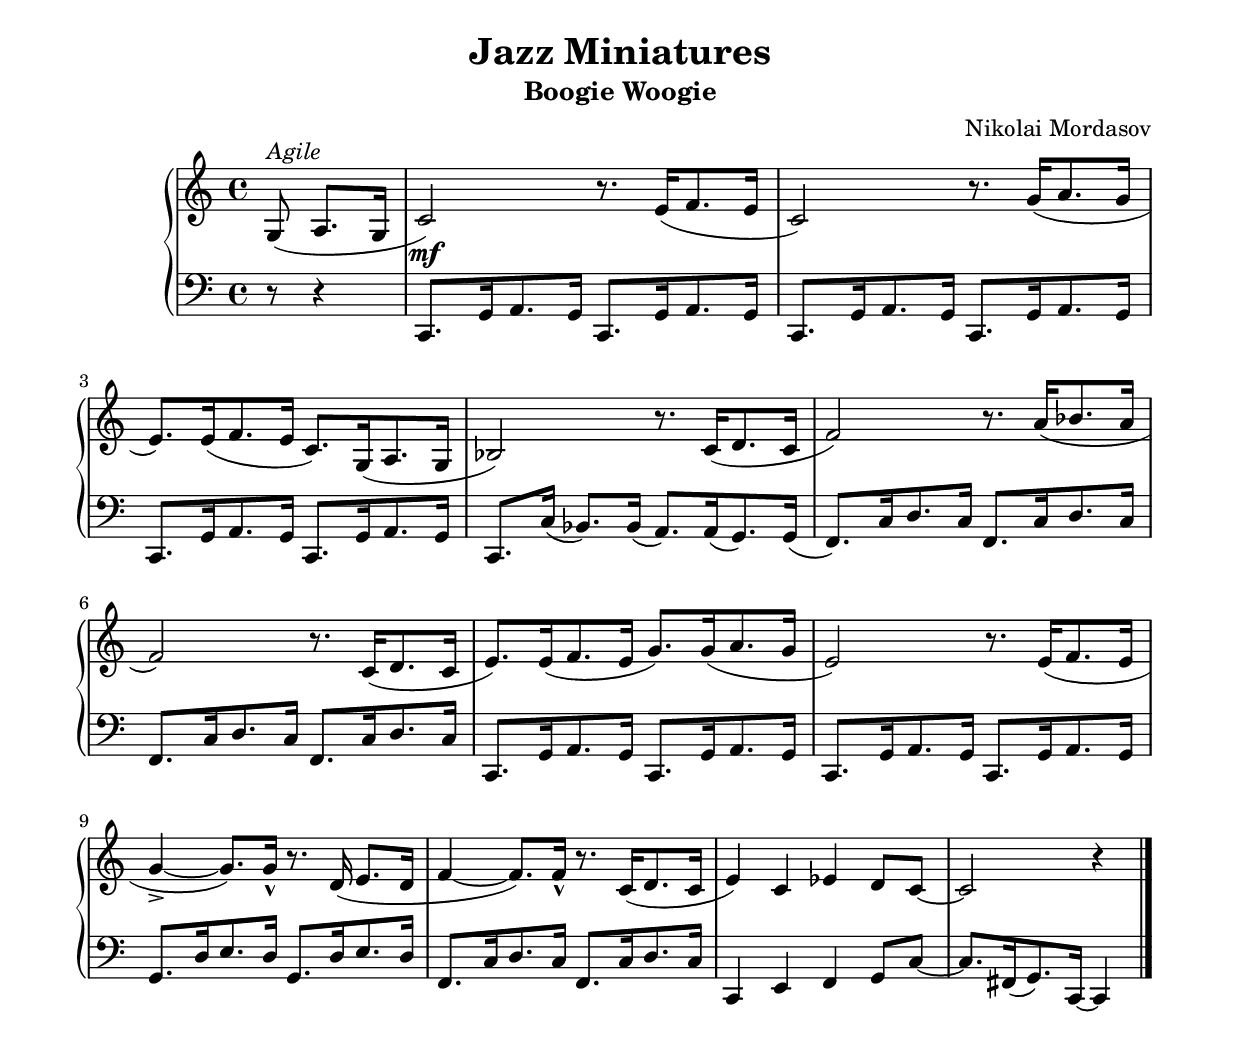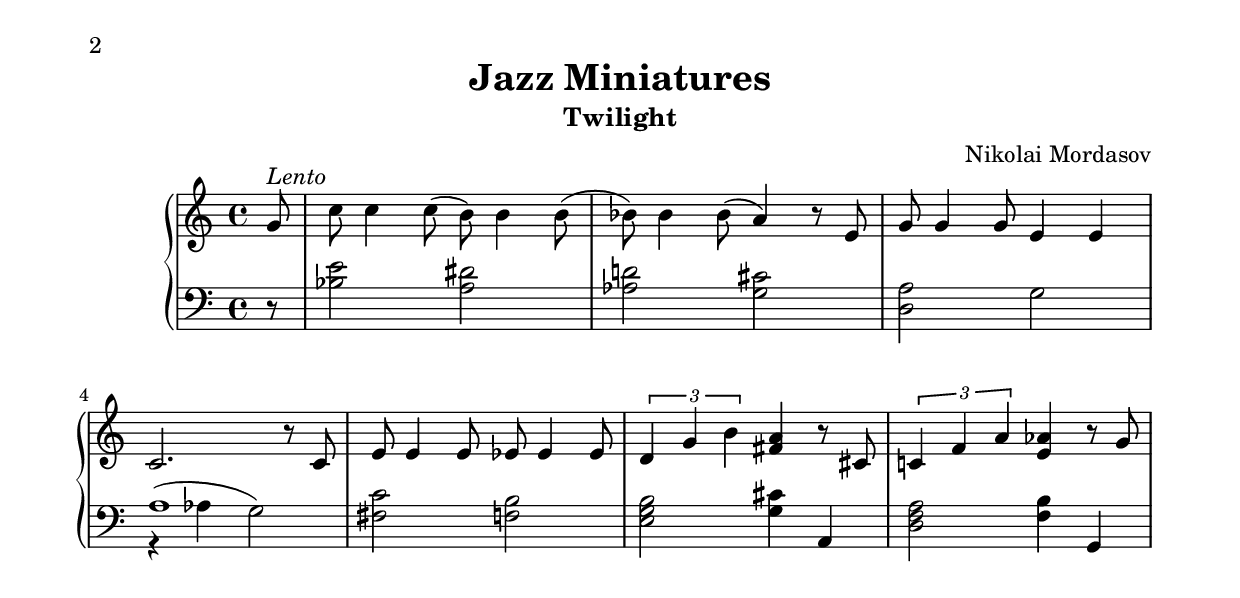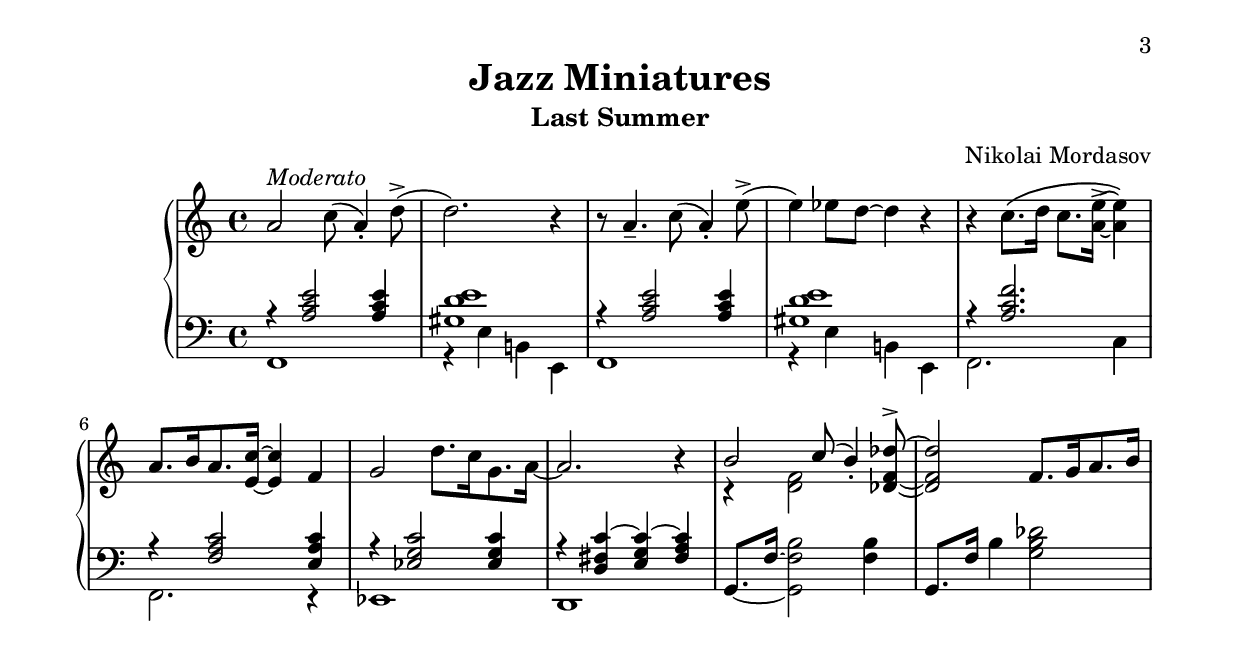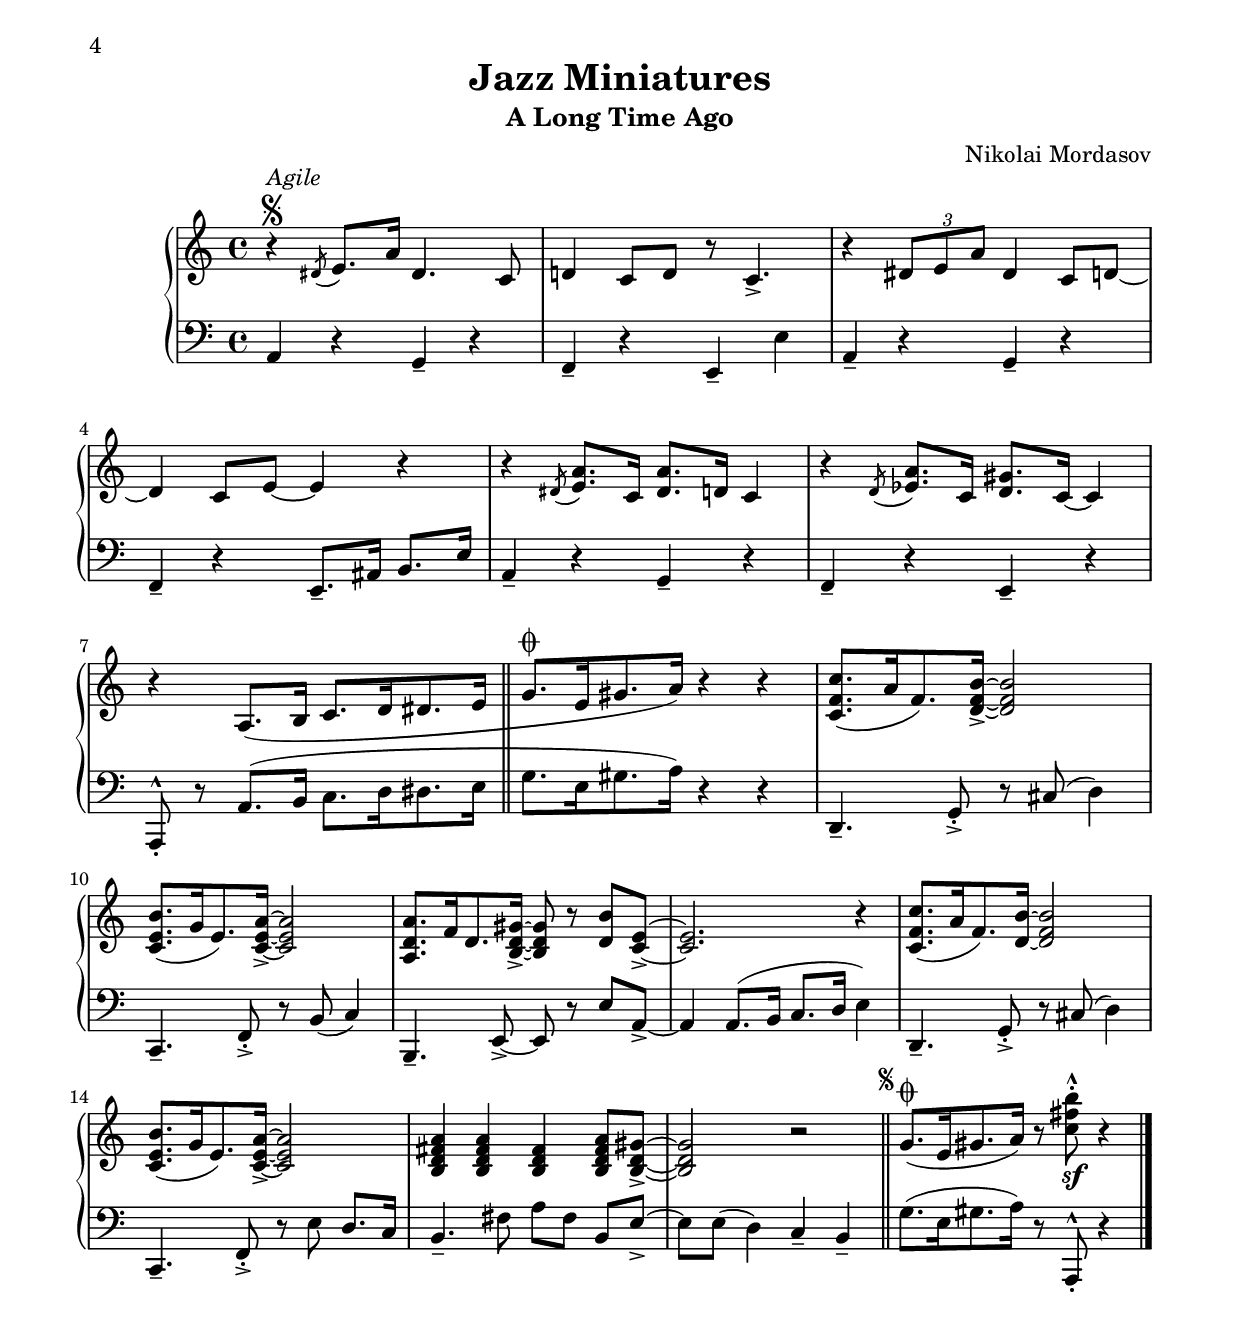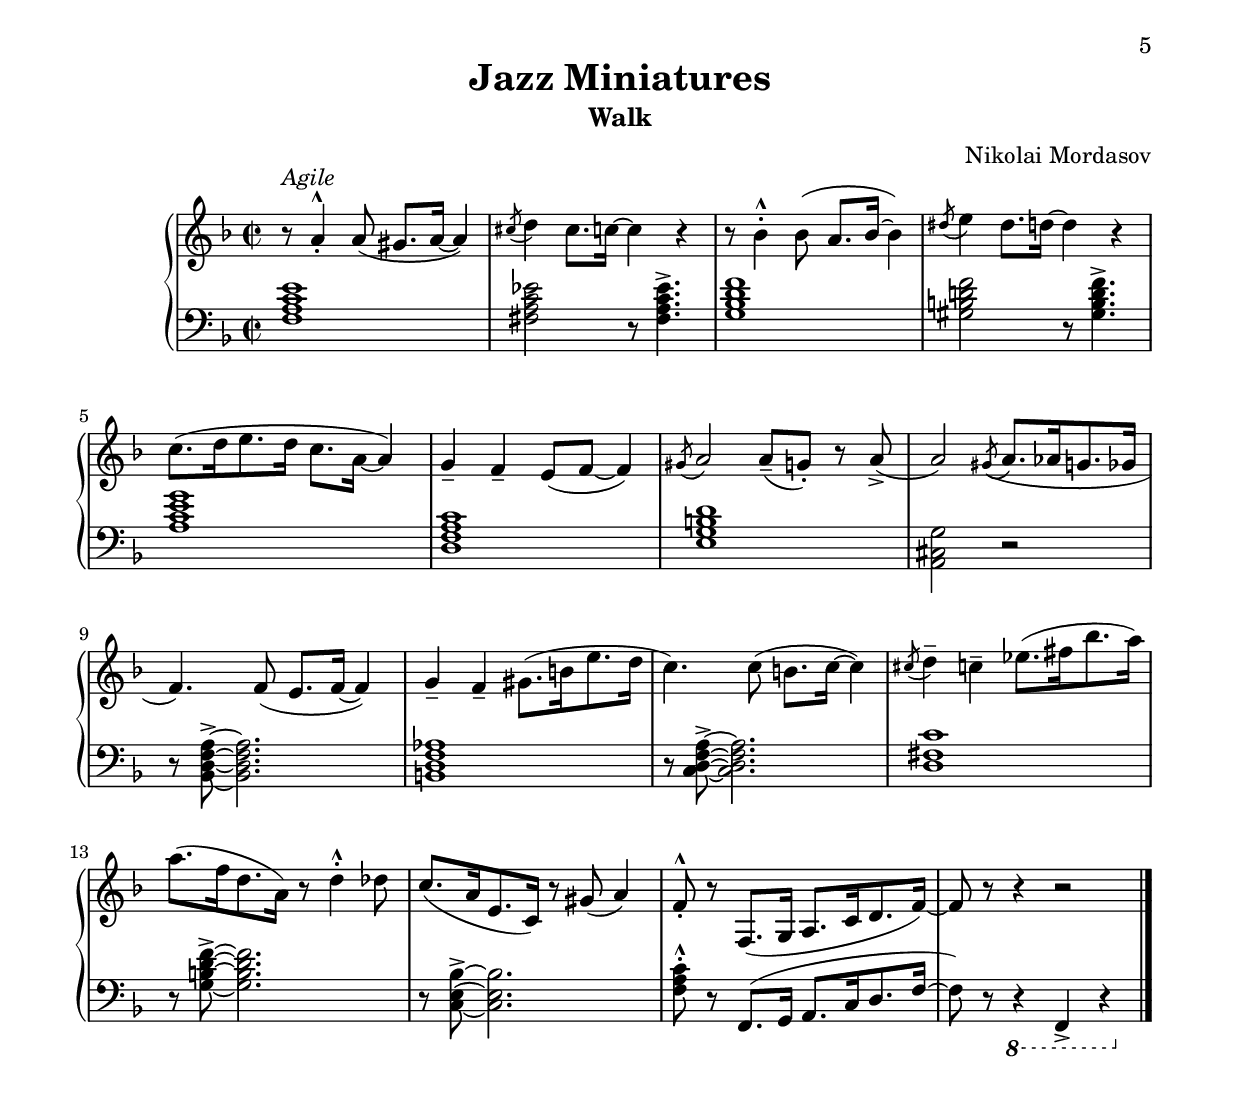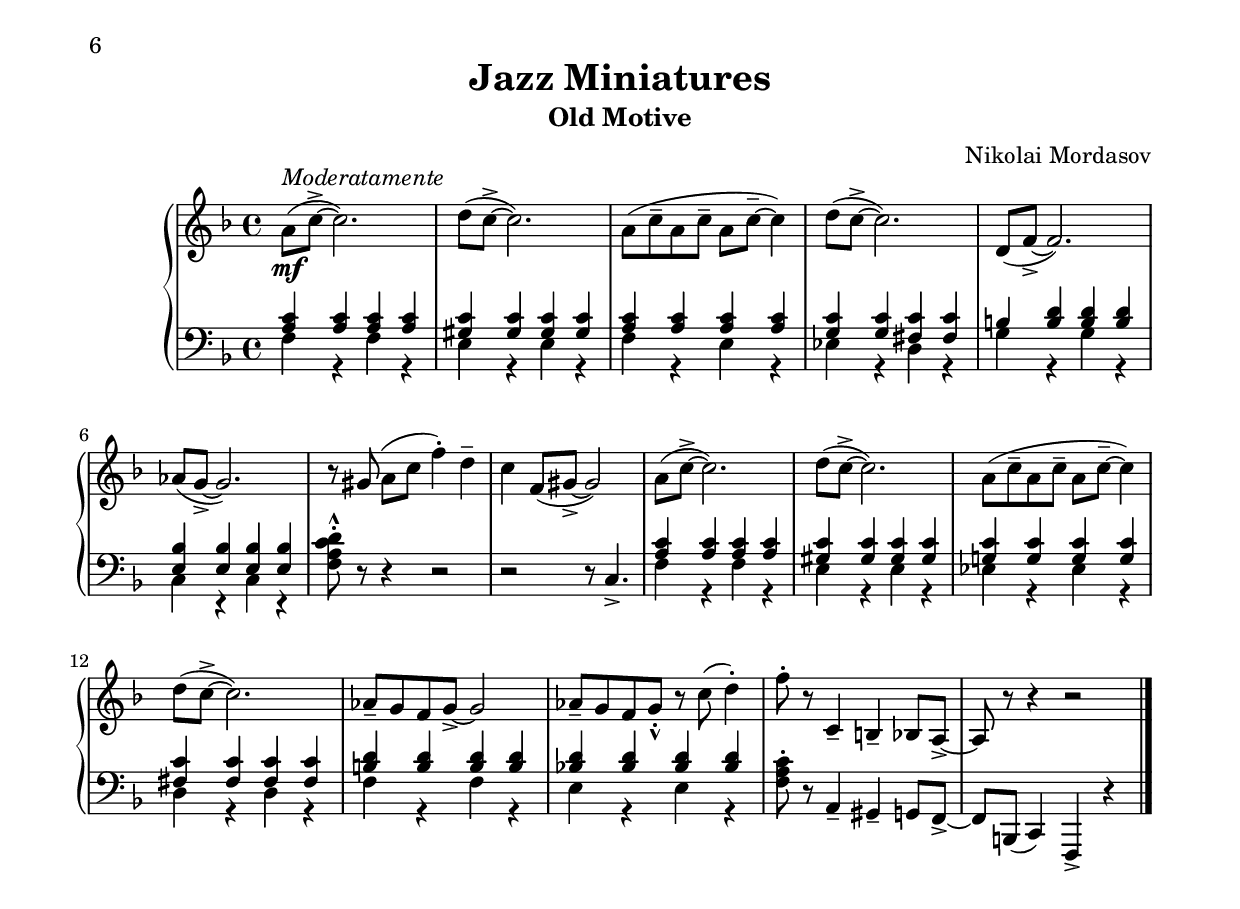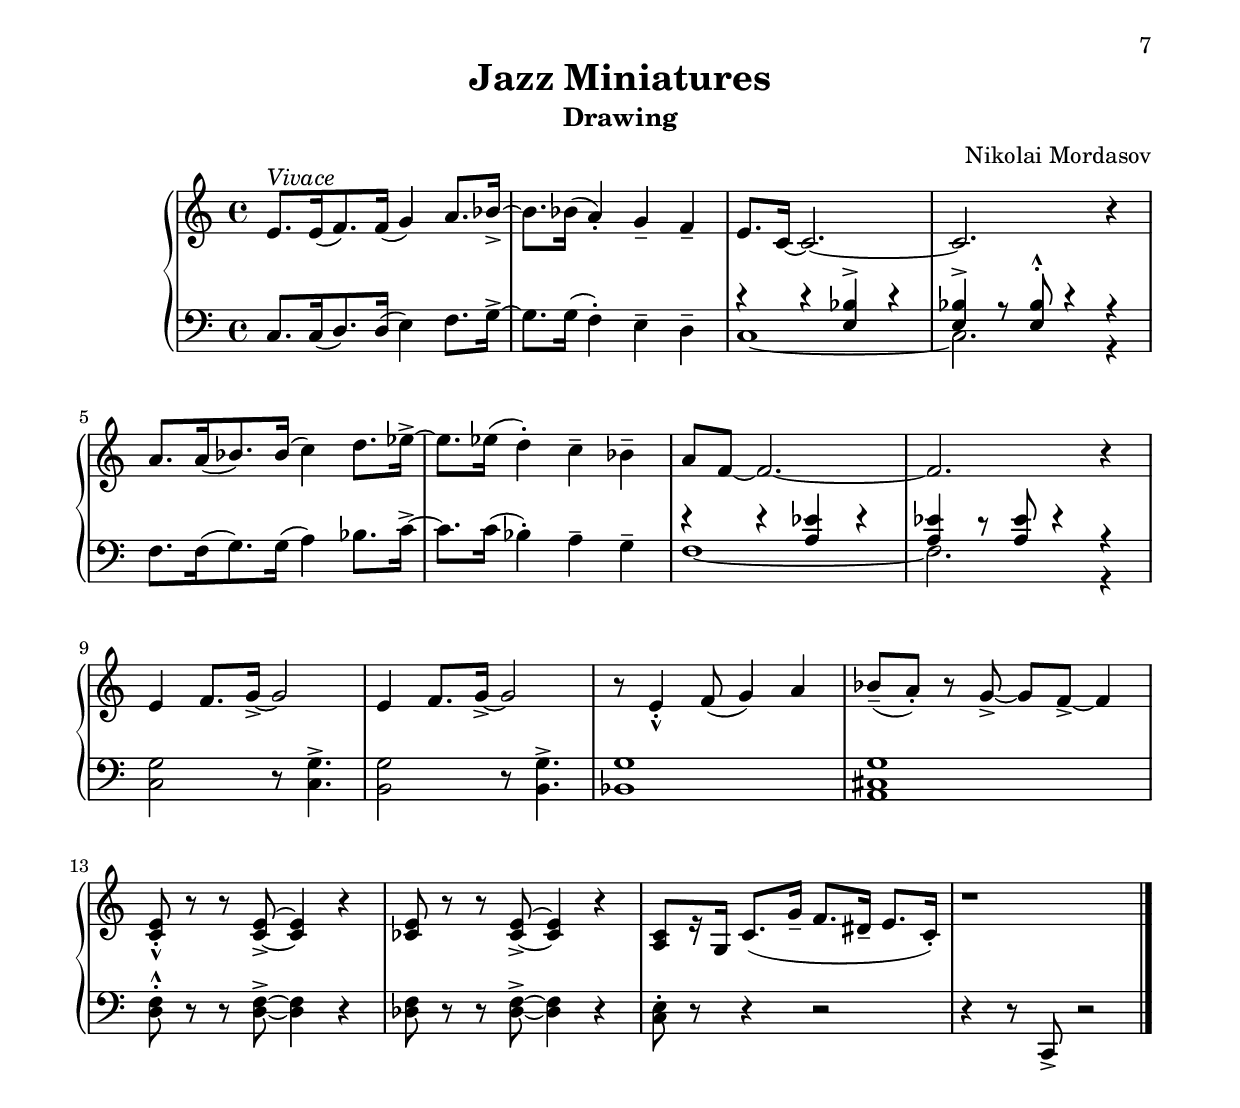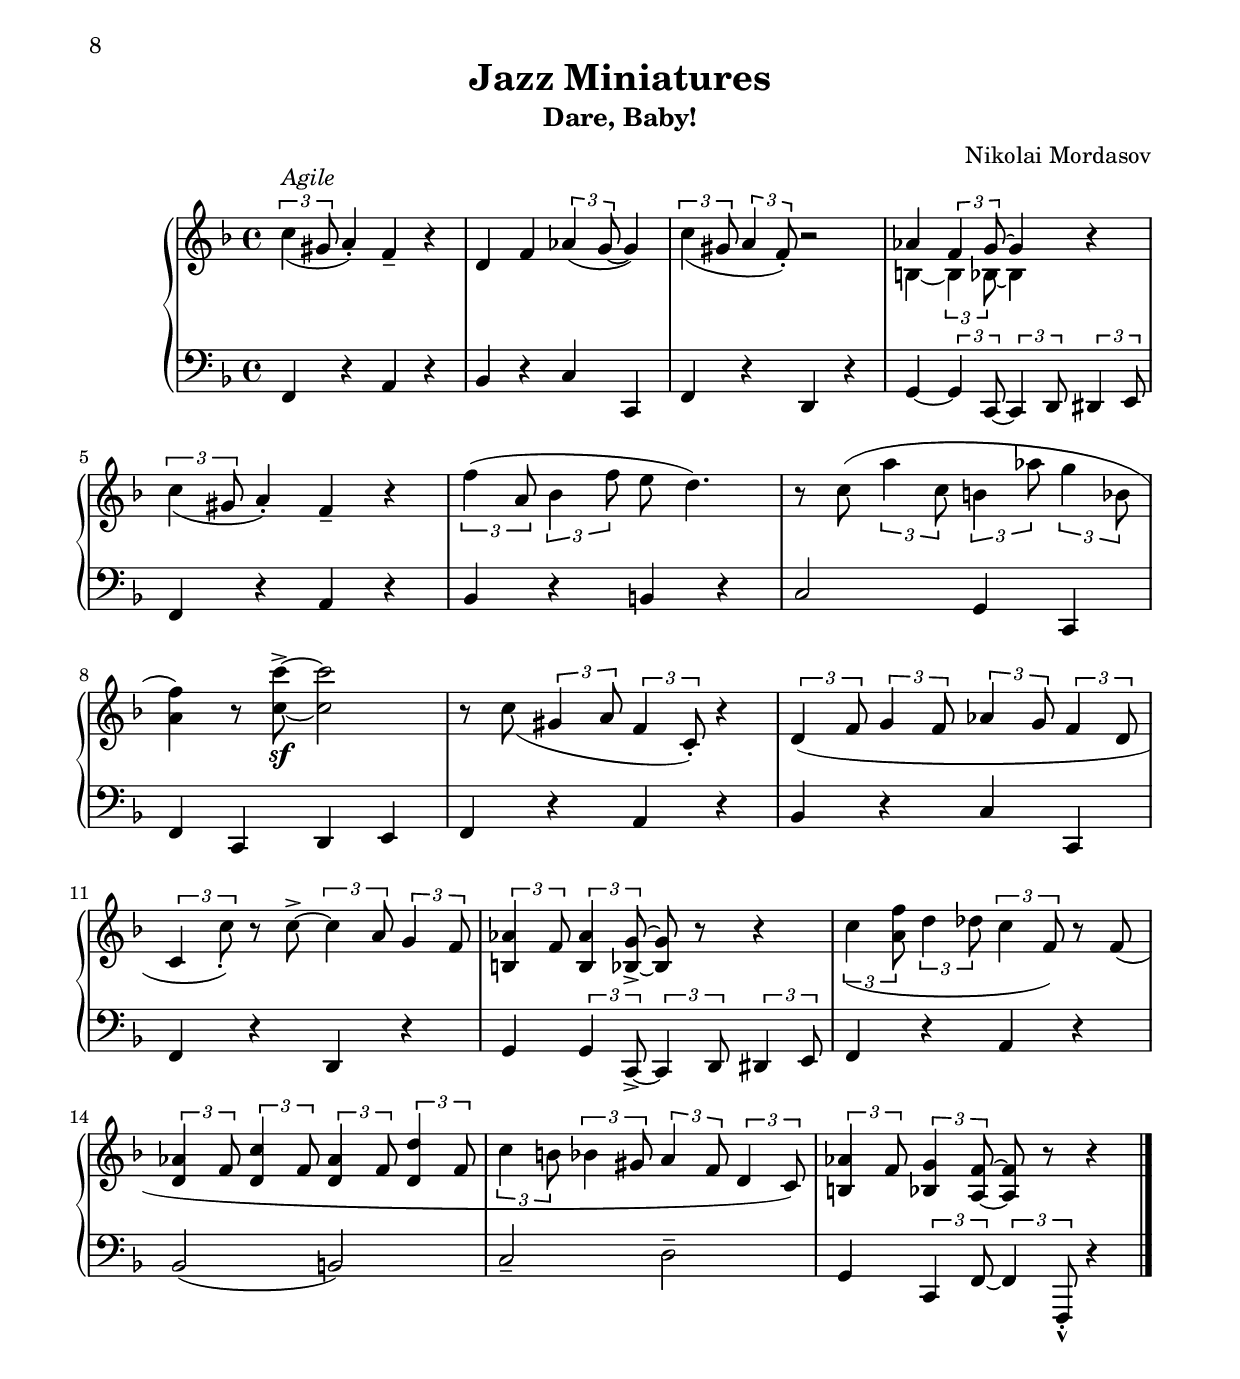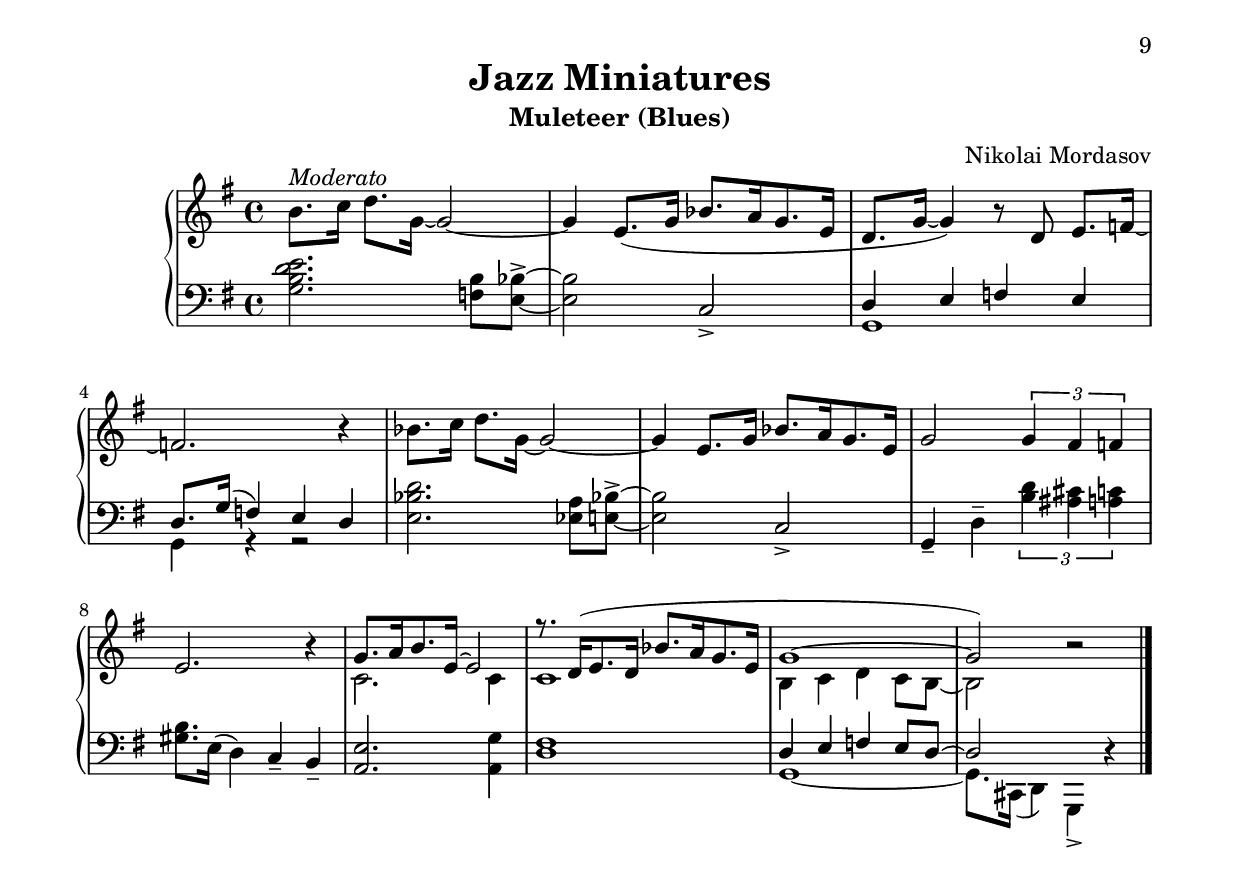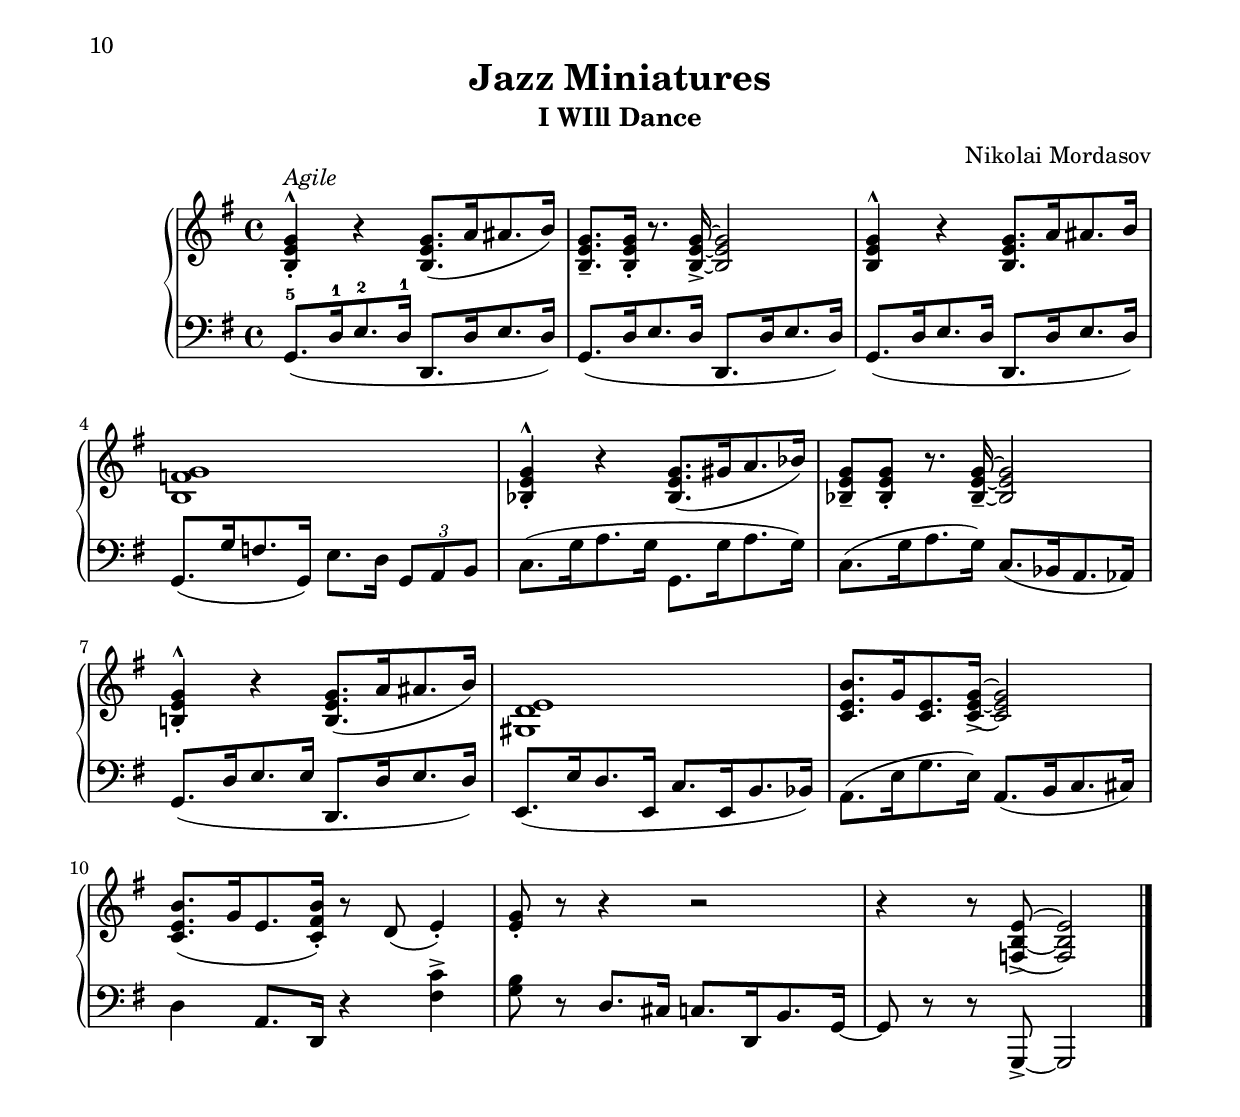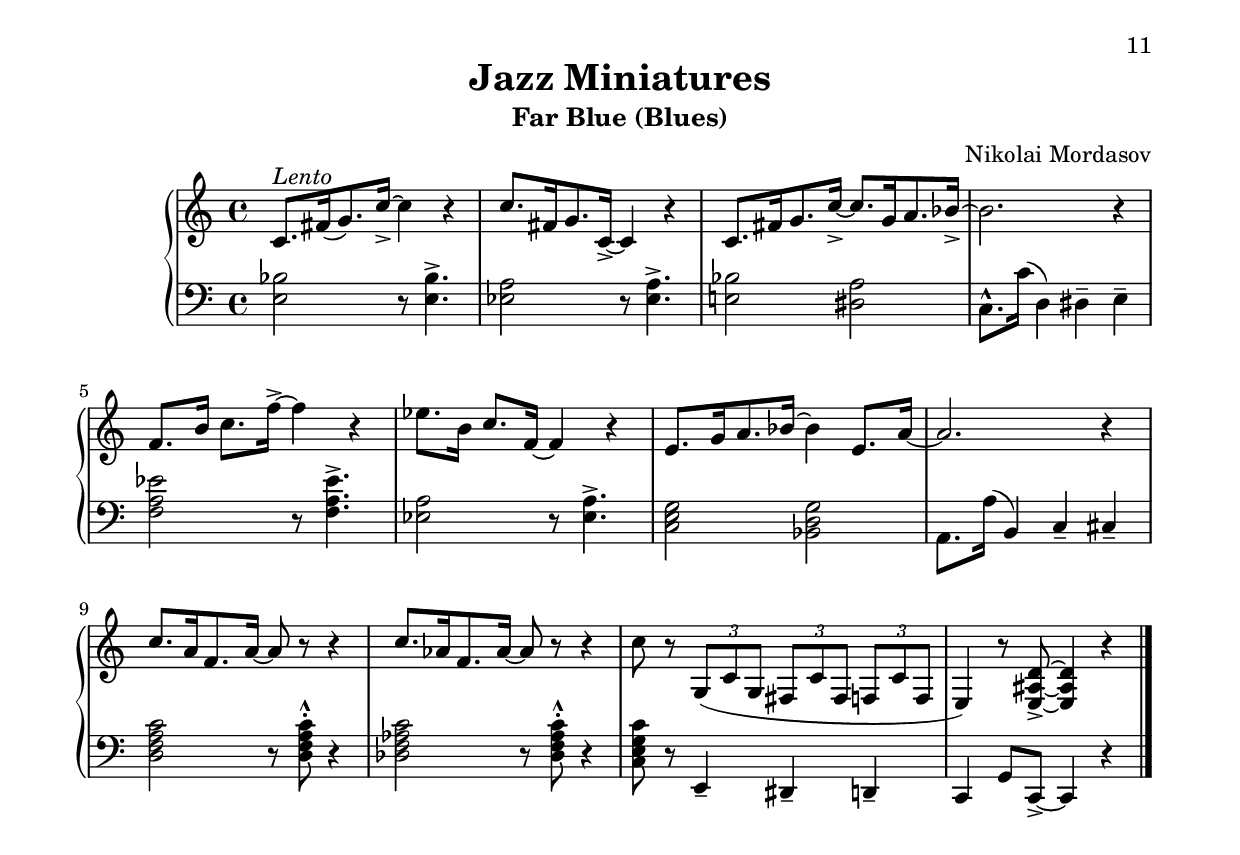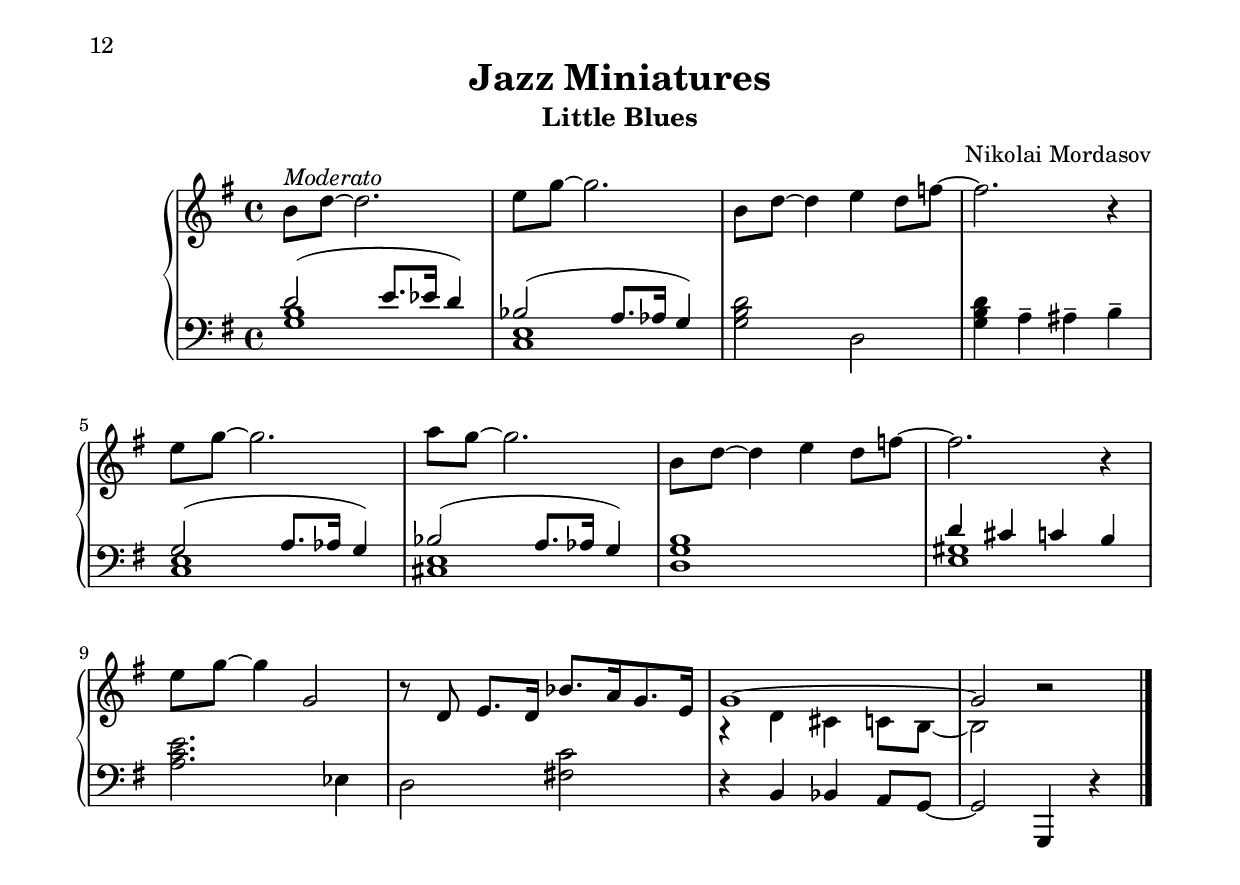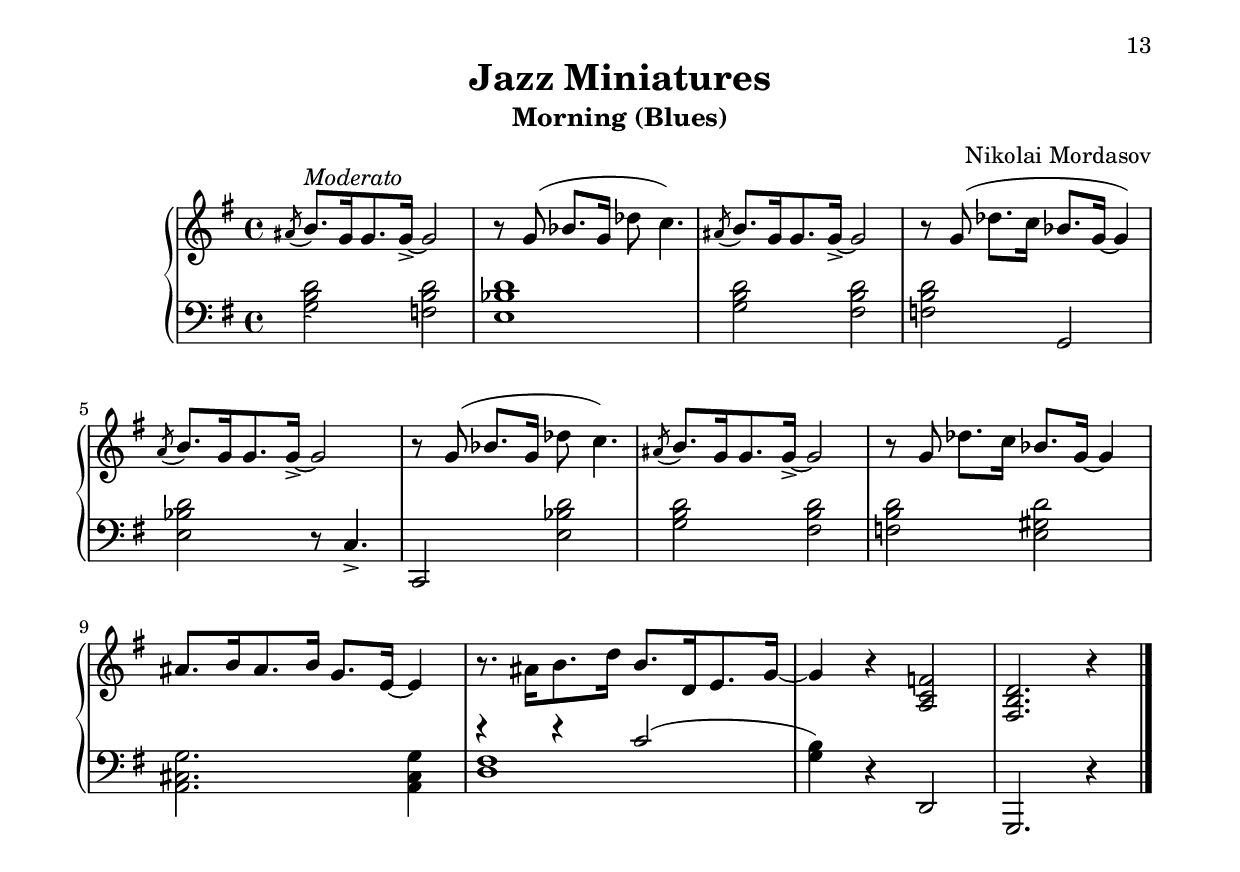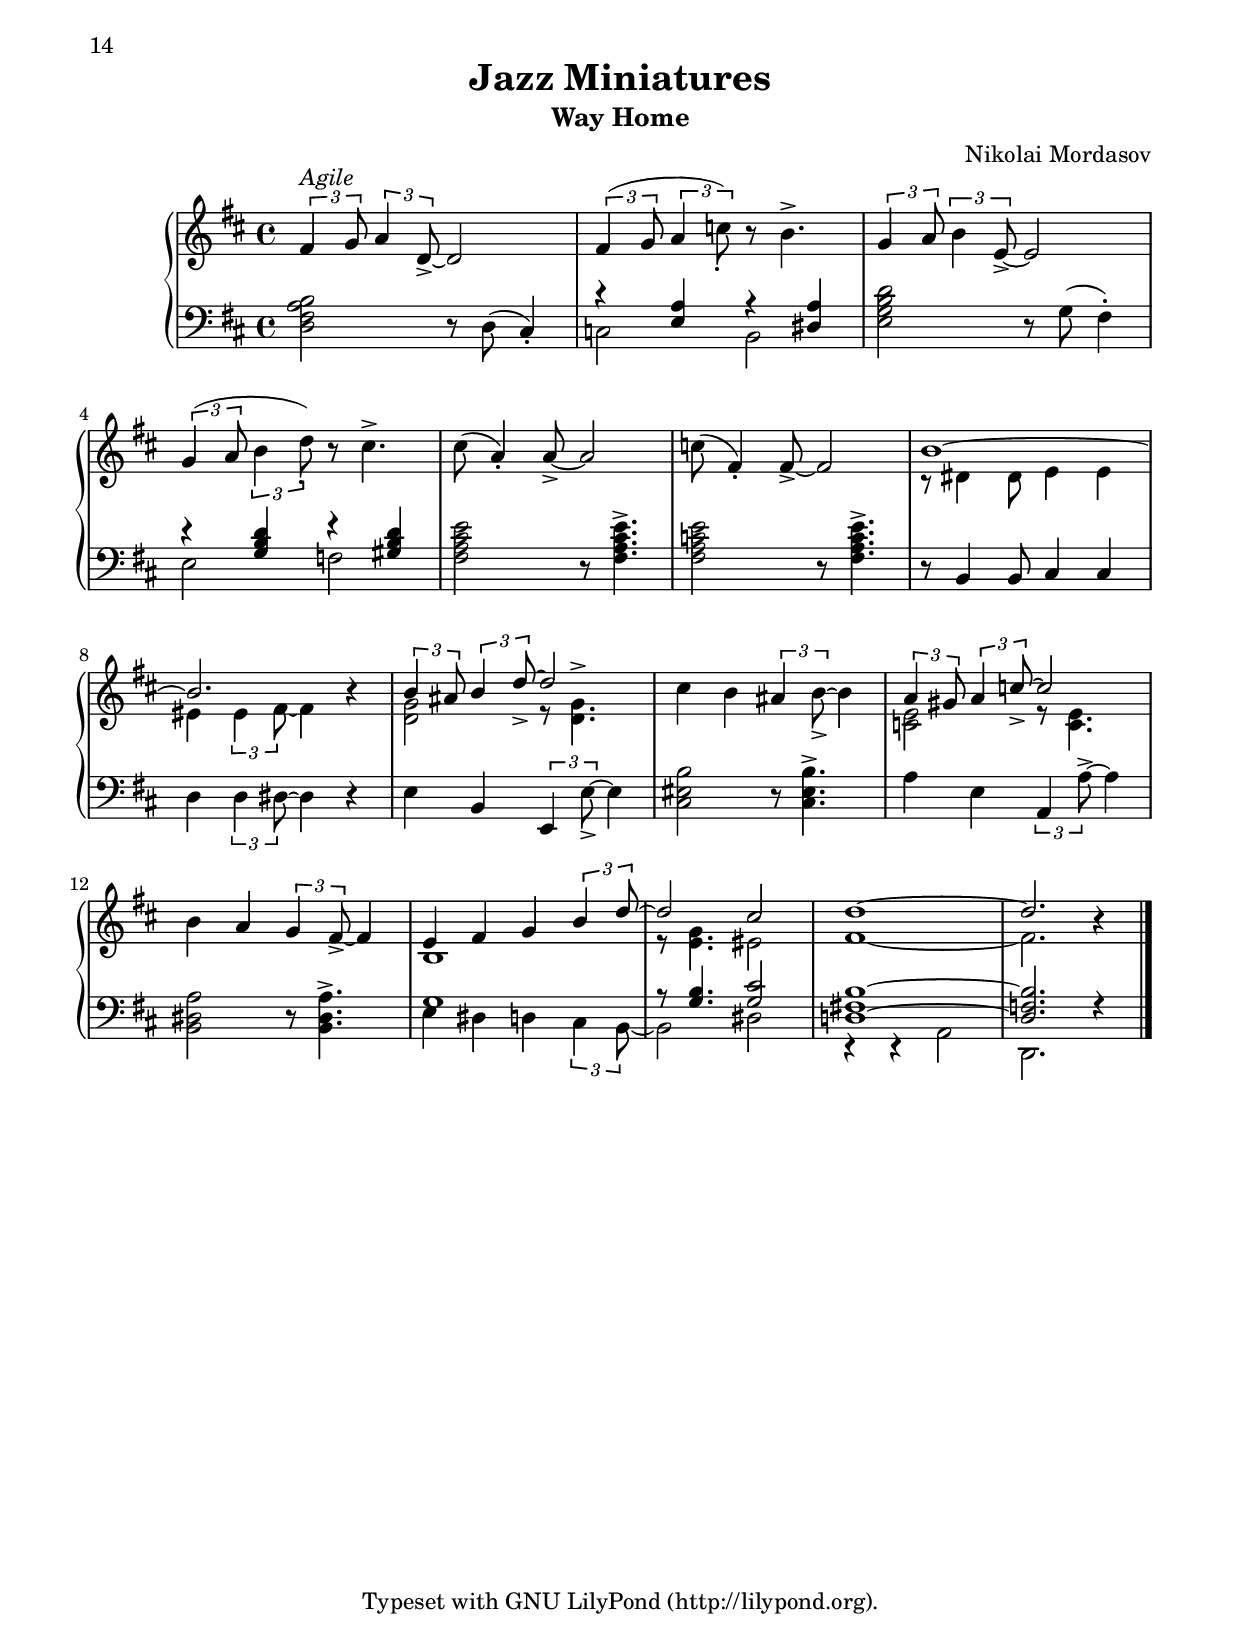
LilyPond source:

\version "2.24.0"

\header {
  title = "Jazz Miniatures"
  composer = "Nikolai Mordasov"
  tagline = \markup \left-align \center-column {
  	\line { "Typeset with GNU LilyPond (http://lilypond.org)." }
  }    
}

% cond vs when
#(define (set-note-or-chord-duration! note-or-chord duration)
   (if (music-is-of-type? note-or-chord 'event-chord)
       (for-each (lambda (ev)
                   (cond (music-is-of-type? ev 'rhythmic-event)  
                     (ly:music-set-property! ev 'duration duration)))
                 (ly:music-property note-or-chord 'elements))
       (ly:music-set-property! note-or-chord 'duration duration)))


myT = #(define-music-function (pa pb) (ly:music? ly:music?)
        (set-note-or-chord-duration! pa  #{ 4 #})
        (set-note-or-chord-duration! pb  #{ 8 #})
        #{    \tuplet 3/2 { #pa #pb  }
        #})
        

dynamicsOne = {
  \partial 4. s8 s4 | s1\mf | s1 | s1     % 1
  s1 | s1 | s1                            % 2
  s1 | s1 | s1                            % 3
  s1 | s1 | s2.                           % 4
}



upperOne = \relative c' {
  \clef treble
  \key c \major
  \time 4/4

  % 1
  \partial 4. g8(^\markup{\italic{Agile}} a8.[ g16] |
  c2) r8. e16([ f8. e16] |
  c2) r8. g'16[( a8. g16] |
  e8.)[ e16( f8. e16] c8.)[ g16( a8. g16] |

  % 2
  bes2) r8. c16[( d8. c16] | 
  f2) r8. a16[( bes8. a16] |
  f2) r8. c16[( d8. c16] |

  % 3
  e8.)[ e16( f8. e16] g8.)[ g16( a8. g16] |
  e2) r8. e16([ f8. e16] |
  g4_> ~ g8.)[ g16]_^ r8. d16( e8. d16

  % 4
  f4 ~ f8.)[ f16_^] r8. c16[( d8. c16] |
  e4) c ees d8[ c]~ |
  c2 r4 \bar "|." 
}

lowerOne = \relative c, {
  \clef bass
  \key c \major
  \time 4/4

  %1 
  \partial 4. r8 r4 |
  c8.[ g'16 a8. g16] c,8.[ g'16 a8. g16] |
  c,8.[ g'16 a8. g16] c,8.[ g'16 a8. g16] |
  c,8.[ g'16 a8. g16] c,8.[ g'16 a8. g16] |

  %2
  c,8.[ c'16]( bes8.)[ bes16]( a8.)[ a16( g8.) g16]( |
  f8.)[ c'16 d8. c16] f,8.[c'16 d8. c16] |
  f,8.[c'16 d8. c16] f,8.[c'16 d8. c16] |
  
  %3 
  c,8.[ g'16 a8. g16] c,8.[ g'16 a8. g16] |
  c,8.[ g'16 a8. g16] c,8.[ g'16 a8. g16] |
  g8.[ d'16 e8. d16] g,8.[ d'16 e8. d16] |

  %4
  f,8.[ c'16 d8. c16] f,8.[ c'16 d8. c16] |
  c,4 e f g8[ c] ~ |
  c8.[ fis,16( g8.) c,16] ~ c4 \bar "|."
}



\bookpart {
  \header {
    subtitle = "Boogie Woogie"
  }

  \score {
    \new PianoStaff = "PianoStaff_pf" 
      <<
      \new Staff = "upper" << \upperOne >>
      \new Dynamics = "dynamics" \dynamicsOne
      \new Staff = "lower" <<  \lowerOne >>
    >>
    \layout { }
  }

  \score {
    \new PianoStaff = "PianoStaff_pf" <<
      \new Staff = "upper" <<  \upperOne \dynamicsOne >>
      \new Staff = "lower" <<  \lowerOne \dynamicsOne >>
    >>
    \midi { 
      \tempo 4 = 120
    }
  }
}


dynamicsTwo = {
  \partial 8 s8 | s1 | s1 | s1 |     % 1 
}

upperTwo = \relative c'' {
  \clef treble
  \key c \major
  \time 4/4

  % 1
  \partial 8 g8^\markup{\italic{Lento}}   | % 1
  c8 c4 c8( b) b4 b8( |                     % 2
  bes8) bes4 bes 8( a4) r8 e |              % 3
  g g4 g8 e4 e |                            % 4

  % 2
  c2. r8 c8 |
  e e4 e8 ees ees4 ees8 |
  \tuplet 3/2 { d4 g b} <fis a> r8 cis |
  \tuplet 3/2 { c!4 f a} <e aes> r8 g |

}

lowerTwo = \relative c' {
  \clef bass
  \key c \major
  \time 4/4

  % 1
  \partial 8  r8 |
  <bes e>2 <a dis> |
  <aes d!> <g cis> |
  <d a'> g |

  % 2
  << a1 \\ \new Voice { \voiceTwo   \override Slur.positions = #'(5 . 0) r4^( aes g2) } >> \oneVoice
  <fis c'>2 <f! b> |
  <e g b> <g cis>4 a, |
  <d f a>2 <f b>4 g, |


}



\bookpart {
  \header {
    subtitle = "Twilight"
  }

  \score {
    \new PianoStaff = "PianoStaff_pf" 
      <<
      \new Staff = "upper" << \upperTwo >>
      \new Dynamics = "dynamics" \dynamicsTwo
      \new Staff = "lower" <<  \lowerTwo >>
    >>
    \layout { }
  }

  \score {
    \new PianoStaff = "PianoStaff_pf" <<
      \new Staff = "upper" <<  \upperTwo \dynamicsTwo >>
      \new Staff = "lower" <<  \lowerTwo \dynamicsTwo >>
    >>
    \midi { 
      \tempo 4 = 60
    }
  }
}


upperThree = \relative c'' {
  \clef treble
  \key c \major
  \time 4/4

  % 1
  a2^\markup{\italic{Moderato}} c8( a4-.) d8->( |
  d2.) r4 | 
  r8 a4._- c8( a4-.) e'8->( |
  e4) ees8[ d] ~ d4 r |

  % 2
  r4 c8.[\( d16] c8.[ <a e'-> >16] ~ q4\) |
  a8.[ b16 a8. <e c'>16] ~ q4 f |
  g2 d'8.[ c16 g8. a16] ~ |

  % 3
  a2. r4 |
  <<
    \new Voice {\voiceOne b2 c8( b4_.) }
    \\
    \new Voice {\voiceTwo r4 <d, f>2  }
  >>
  \oneVoice <des f des'^> >8 ~ | q2 f8.[ g16 a8. b16] |
}

lowerThree = \relative c' {
  \clef bass
  \key c \major
  \time 4/4

  <<
    \new Voice {
        \voiceOne
        % 1
        r4 <a c e>2 q4 | <gis d' e>1 | r4 <a c e>2 q4 | <gis d' e>1 |

        % 2
        r4 <a c f>2. | r4 <f a c>2 <e a c>4 | r4 <ees g c>2 q4 |

        % 3
        r4 <d fis c'> ~ <e g c> ~ <fis a c> |
    }
    \\
    \new Voice {
        \voiceTwo
        % 1
        f,1 | r4 e'4 b! e, | f1 | r4 e' b! e, |
        % 2
        f2. c'4 | f,2. r4 | ees1 |
        % 3
        d1
    }
  >>
  \oneVoice
  \set tieWaitForNote = ##t
  g8.[~ f'16~] <g, f' b>2 <f' b>4 |
  g,8.[ f'16] b4 <g b des>2 |
}



\bookpart {
  \header {
    subtitle = "Last Summer"
  }

  \score {
    \new PianoStaff = "PianoStaff_pf" 
      <<
      \new Staff = "upper" << \upperThree >>
      \new Staff = "lower" <<  \lowerThree >>
    >>
    \layout { }
  }

  \score {
    \new PianoStaff = "PianoStaff_pf" <<
      \new Staff = "upper"  \upperThree
      \new Staff = "lower"  \lowerThree
    >>
    \midi { 
      \tempo 4 = 90
    }
  }
}


upperFour = \relative c' {
  \clef treble
  \key c \major
  \time 4/4

  % 1
  r4^\segno^\markup{\italic{Agile}} \acciaccatura dis8 e8.[ a16] dis,4. c8 |
  d!4 c8[ d] r c4._> |
  r4 \tuplet 3/2 { dis8[ e a] } dis,4 c8[ d!] ~ |
  d4 c8[ e] ~ e4 r |
 
  % 2
  r4 \acciaccatura dis8 <e a>8.[ c16] <dis a'>8.[ d16] c4 |
  r4 \acciaccatura d8 <ees a>8.[ c16] <d gis>8.[ c16] ~ c4 | 
  r4 a8.[( b16] c8.[ d16 dis8. e16] \bar "||"

  % 3
  g8.[^\coda e16 gis8. a16]) r4 r4 |
  <c f, c>8.([ a16 f8.) <d f b>16]_> ~ q2 |
  <c e b'>8.[( g'16 e8.) <c e a>16]_> ~ q2 |

  % 4
  <a d a'>8.[ f'16 d8. <b d gis>16_>] ~ q8 r <d b'>[ <c e>_>] ~ |
  q2. r4 |
  <c f c'>8.[( a'16 f8.) <d b'>16] ~ <d f b>2 |
  <c e b'>8.[( g'16 e8.) <c e a>16_>] ~ q2 |

  % 5
  <b d fis a>4 q <b d fis> <b d fis a>8[ <b d gis>_>] ~ |
  q2 r2  \mark \markup { \abs-fontsize #8 \musicglyph "scripts.segno" } \bar "||"
  g'8.[(^\coda e16 gis8. a16]) r8 <c fis b>8^.^^_\sf r4 \bar "|."
}

lowerFour = \relative c {
  \clef bass
  \key c \major
  \time 4/4

  % 1
  a4 r g_- r |
  f_- r e_- e' |
  a,_- r g_- r |
  f_- r e8.[_- ais16] b8.[ e16] |

  % 2
  a,4_- r g_- r |
  f_- r e_- r |
  a,8_.^^ r a'8.[( b16] c8.[ d16 dis8. e16] \bar "||"

  % 3
  g8.[ e16 gis8. a16]) r4 r |
  d,,4._- g8_._> r cis( d4) |
  c,4._- f8_._> r b( c4) |

  % 4
  b,4._- e8_> ~ e r e'[ a,~_>] |
  a4 a8.[( b16] c8.[ d16] e4) |
  d,4._- g8_._> r cis( d4) |
  c,4._- f8_._> r e' d8.[ c16] |

  % 5
  b4._- fis'8 a[ fis] b,[ e_>] ~ |
  e[ e(] d4) c_- b_- \bar "||"
  
  g'8.([ e16 gis8. a16]) r8 a,,^^_. r4 \bar "|."
}




\bookpart {
  \header {
    subtitle = "A Long Time Ago"
  }

  \score {
    \new PianoStaff = "PianoStaff_pf" 
      <<
      \new Staff = "upper" << \upperFour >>
      \new Staff = "lower" <<  \lowerFour >>
    >>
    \layout { }
  }

  \score {
    \new PianoStaff = "PianoStaff_pf" <<
      \new Staff = "upper"  \upperFour
      \new Staff = "lower"  \lowerFour
    >>
    \midi { 
      \tempo 4 = 90
    }
  }
}

% agile
upperFive = \relative c'' {
  \clef treble
  \key f \major
  \time 2/2

  % 1
  r8^\markup{\italic{Agile}} a4_.^^ a8( gis8.[ a16] ~ a4) |
  \acciaccatura cis8 d4 cis8.[ c16] ~ c4 r |
  r8 bes4^.^^ bes8( a8.[ bes16] ~ bes4) |

  % 2
  \acciaccatura dis8 e4 dis8.[ d16] ~ d4 r |
  c8.[( d16 e8. d16] c8.[ a16] ~ a4) |
  g_- f_- e8([ f] ~ f4) |
  \acciaccatura gis8 a2 a8_-( g!_.) r a_>( |

  % 3
  a2) \acciaccatura gis8( a8. aes16 g8. ges16 |
  f4.) f8( e8. f16 ~ f4) |
  g4_- f_- gis8.( b16 e8. d16 |

  % 4
  c4.)  c8( b8. c16 ~ c4) |
  \acciaccatura cis8 d4^- c^- ees8.( fis16 bes8. a16) |
  a8.( f16 d8. a16) r8 d4^^^. des8 |

  % 5
  c8.( a16 e8. c16) r8 gis'8( a4) |
  f8_.^^ r8 f,8.( g16 a8. c16 d8. f16) ~ |
  f8 r r4 r2 \bar "|."
}

lowerFive = \relative c {
  \clef bass
  \key f \major
  \time 2/2

  % 1
  <f a c e>1 | 
  <fis a c ees>2 r8 q4.^> |
  <g bes d f>1 |

  % 2
  <gis b! d! f>2 r8 q4.^> |
  <a c e g>1 |
  <d, f a c> |
  <e g b d> |


  % 3
  <a, cis g'>2 r |
  r8 <bes d f a>8^> ~ q2. |
  <b d f aes>1 |

  % 4
  r8 <c d f a>^> ~ q2. |
  <d fis c'>1 |
  r8 <g b d f>^> ~ q2. |

  % 5
  r8 <c, e bes'>^> ~ q2. |
  <f a c>8^.^^ r8 f,8.[( g16] a8. c16 d8. f16 ~ |
  f8)    r \ottava #-1 r4    f,,4_> r4 \bar "|."

}




\bookpart {
  \header {
    subtitle = "Walk"
  }

  \score {
    \new PianoStaff = "PianoStaff_pf" 
      <<
      \new Staff = "upper" << \upperFive >>
      \new Staff = "lower" <<  \lowerFive >>
    >>
    \layout { }
  }

  \score {
    \new PianoStaff = "PianoStaff_pf" <<
      \new Staff = "upper"  \upperFive
      \new Staff = "lower"  \lowerFive
    >>
    \midi { 
      \tempo 4 = 105
    }
  }
}

% Moderato
upperSix = \relative c' {
  \clef treble
  \key g \major
  \time 4/4



}

lowerSix = \relative c {
  \clef bass
  \key g \major
  \time 4/4

}




\bookpart {
  \header {
    subtitle = "Seller, Apple"
  }

  \score {
    \new PianoStaff = "PianoStaff_pf" 
      <<
      \new Staff = "upper" << \upperSix >>
      \new Staff = "lower" <<  \lowerSix >>
    >>
    \layout { }
  }

  \score {
    \new PianoStaff = "PianoStaff_pf" <<
      \new Staff = "upper"  \upperSix
      \new Staff = "lower"  \lowerSix
    >>
    \midi { 
      \tempo 4 = 90
    }
  }
}

% Moderato
upperSeven = \relative c'' {
  \clef treble
  \key f \major
  \time 4/4

    % 1
    a8(_\mf^\markup{\italic{Moderatamente}} c^> ~ c2.) |
    d8( c^> ~ c2.) |
    a8( c^- a c^- a c^- ~ c4) |
    d8( c^> ~ c2.) 

    % 2
    d,8( f_> ~ f2.) |
    aes8( g_> ~ g2.) |
    r8 gis( a[ c] f4^.) d^- |
    c4 f,8( gis_> ~ gis2) |

    % 3
    a8( c^> ~ c2.) |
    d8( c^> ~ c2.) |
    a8( c^- a c^- a c^- ~ c4) |
    d8( c^> ~ c2.) | 

    % 4
    aes8_- g f g_> ~ g2 |
    aes8_- g f g_._^ r c( d4^.) |
    f8^. r c,4_- b_- bes8[ a_>] ~ a r r4 r2 \bar "|."

}

lowerSeven = \relative c' {
  \clef bass
  \key f \major
  \time 4/4

   <<
    \new Voice \relative {
        % 1
        \voiceOne <a c>4 q q q |
        <gis c> q q q |
        <a c> q q q |
        <g c> q <fis c'> q |

        % 2
        b! <b d> q q |
        <bes e,> q q q |
    }
    \\
    \new Voice \relative {
        %1
        \voiceTwo f4 r f r |
        e r e r|
        f r e r | 
        ees r d  r |

        % 2
        g r g r |
        c, r c r 
    } 
   >>
    \oneVoice
    <d^.^^ c a f>8 r r4 r2 |
    r2 r8 c,4._>

    <<
        \new Voice \relative {
            \voiceOne

            %3 
            <a c>4 q q q |
            <gis c> q q q|
            <g! c> q q q |
            <fis c'> q q q|

            %4
            <b! d> q q q |
            <bes! d> q q q 
        }
        \\
        \new Voice \relative {
            \voiceTwo

            %3
            f4 r f r |
            e r e r|
            ees r ees r |
            d r d r |

            %4 
            f r f r |
            e r e r 
        }
    >>
    \oneVoice
    <f a c>8^. r a,4_- gis_- g8[ f_>] ~ | f b,( c4) f,_> r \bar "|."
}




\bookpart {
  \header {
    subtitle = "Old Motive"
  }

  \score {
    \new PianoStaff = "PianoStaff_pf" 
      <<
      \new Staff = "upper" << \upperSeven >>
      \new Staff = "lower" <<  \lowerSeven >>
    >>
    \layout { }
  }

  \score {
    \new PianoStaff = "PianoStaff_pf" <<
      \new Staff = "upper"  \upperSeven
      \new Staff = "lower"  \lowerSeven
    >>
    \midi { 
      \tempo 4 = 90
    }
  }
}


upperEight = \relative c' {
  \clef treble
  \key c \major
  \time 4/4

  % 1
  e8.[^\markup{\italic{Vivace}} e16( f8.) f16]( g4) a8. bes16_> ~ |
  bes8. bes16( a4_.) g_- f_- |
  e8. c16 ~ c2. ~ | 

  % 2
  c2. r4 |
  a'8.[ a16( bes8.) bes16]( c4) d8. ees16^> ~ |
  ees8. ees16( d4^.) c^- bes^-

  % 3
  a8 f~ f2. ~ f2. r4 e4 f8. g16_>~g2 |

  % 4
  e4 f8. g16_> ~ g2 | r8 e4_._^ f8( g4) a | bes8(_- a)_. r8 g_> ~ g f_> ~ f4 | <c e>8_._^ r r q_> ~ q4 r |

  % 5
  <ces e>8 r r q_> ~ q4 r |
  <a c>8[ r16 g] c8.( g'16_- f8. dis16_- e8. c16_.) | r1 \bar "|."
}

lowerEight = \relative c {
  \clef bass
  \key c \major
  \time 4/4

  % 1
  c8.[ c16( d8.) d16]( e4) f8.[ g16^>] ~ |
  g8. g16( f4^.) e^- d^- |
  <<
    \new Voice \relative {
        \voiceOne r4 r <e bes'^> >4 r |
        <e bes'^> > r8 q8^.^^ r4 r4 
    }
    \\
    \new Voice \relative {
        \voiceTwo c1 ~ c2. r4
    }
  >> 
  % 2
  \oneVoice
  f8.[ f16( g8.) g16]( a4) bes8. c16^> ~ |
  c8. c16( bes4^.) a^- g^-

  % 3
  <<
    \new Voice \relative { \voiceOne r4 r <a ees'>4 r | q r8 q8 r4 r } \\
    \new Voice \relative { \voiceTwo f1 ~ f2. r4 }
  >>
  <c, g'>2 r8 q4.^>

  % 4
  <b g'>2 r8 q4.^> |
  <bes g'>1 | <a cis g'> | <d f>8^.^^ r r q^>~q4 r |

  % 5
  <des f>8 r r q^> ~ q4 r | <c e>8^. r r4 r2 | r4 r8 c,_> r2 \bar "|."

}




\bookpart {
  \header {
    subtitle = "Drawing"
  }

  \score {
    \new PianoStaff = "PianoStaff_pf" 
      <<
      \new Staff = "upper" << \upperEight >>
      \new Staff = "lower" <<  \lowerEight >>
    >>
    \layout { }
  }

  \score {
    \new PianoStaff = "PianoStaff_pf" <<
      \new Staff = "upper"  \upperEight
      \new Staff = "lower"  \lowerEight
    >>
    \midi { 
      \tempo 4 = 90
    }
  }
}



upperNine = \relative c'' {
  \clef treble
  \key f \major
  \time 4/4

  \slurDown
  \myT c(^\markup{\italic{Agile}} gis a4)_. f4_- r | d f \myT aes( g ~ g4) | \myT c( gis \myT a f)_. r2 |
  <<
    \new Voice \relative { \voiceOne aes' 4 \myT f g ~ g4 } \\
    \new Voice \relative { \voiceTwo b4 ~ \myT b bes8 ~ bes4 }
  >> \oneVoice r4

  %2 
  \slurDown \myT c'( gis a4_.) f_- r | \slurNeutral
  \myT f'( a, \myT bes f' e8 d4.) |
  r8 c( \myT a' c, \myT b aes' \myT g bes, | \break

  %3 
  <a f'>4) r8 <c c'>^>_\sf ~ q2 | \slurDown
  r8 c( \myT gis a \myT f c_.) r4 |
  \myT d( f \myT g f \myT aes g \myT f d | \break

  %[4
  \myT c c'_.) r8 c8^> ~ \myT c a \myT g f |  
  \myT  <aes b,>4 f8 \myT <aes b,>4 <g bes,>8_> ~  q8 r r4 | 
  \myT c4( <a f'>8 \myT d4 des8 \myT c4 f,8) r8 f8( |

  %5 
  \myT <d aes'>4 f8 \myT <d c'>4 f8 \myT <d aes'>4 f8 \myT <d d'>4 f8  | 
  \myT c' b8 \myT bes gis \myT a f \myT d c) |
  \myT <b aes'>4 f'8 \myT <bes, g'>4 <a f'>8 ~  q r r4 \bar "|."

}

lowerNine = \relative c, {
  \clef bass
  \key f \major
  \time 4/4

  %1 
  f4 r a r | bes r c c, | f r d r |  g4 ~ \myT g  c,8 ~ \myT c d \myT dis e 

  %2
  f4 r a r | bes r b r | c2 g4 c, |

  %3
  f c d e | f r a r | bes r c c, |

  %4
  f4 r d r | g \myT g c,_> ~ \myT c d \myT dis e | f4 r a r |

  %5
  bes2( b) | c_- d^- | g,4 \myT c, f ~ \myT f f,_._^ r4 \bar "|."
}




\bookpart {
  \header {
    subtitle = "Dare, Baby!"
  }

  \score {
    \new PianoStaff = "PianoStaff_pf" 
      <<
      \new Staff = "upper" << \upperNine >>
      \new Staff = "lower" <<  \lowerNine >>
    >>
    \layout { }
  }

  \score {
    \new PianoStaff = "PianoStaff_pf" <<
      \new Staff = "upper"  \upperNine
      \new Staff = "lower"  \lowerNine
    >>
    \midi { 
      \tempo 4 = 90
    }
  }
}

% moderato
upperTen = \relative c'' {
  \clef treble
  \key g \major
  \time 4/4

  % 1
  b8.^\markup{\italic{Moderato}} c16 d8. g,16 ~ g2 ~ |
  g4 e8.( g16 bes8.[ a16 g8. e16] |
  d8. g16~ g4) r8 d e8. f16 ~ |

  % 2
  f2. r4 |
  bes8. c16 d8. g,16 ~ g2 ~ |
  g4 e8. g16 bes8.[ a16 g8. e16] |

  % 3
  g2 \tuplet 3/2 { g4 fis f} |
  e2. r4 |
  <<
    \new Voice \relative { \voiceOne 
        g'8.[ a16 b8. e,16] ~ e2 |
        % 4
        r8. d16([ e8. d16] bes'8.[ a16 g8. e16] |
        g1 ~ g2) 
    } \\
    \new Voice \relative { \voiceTwo
        c'2. c4 | 
        % 4
        c1 |
        b4 c d c8 b ~ | b2 
    }
  >>
  \oneVoice 
  r2 \bar "|."


}

lowerTen = \relative c' {
  \clef bass
  \key g \major
  \time 4/4

  <g b d e>2. <f b>8 <e bes'^> > ~ |
  q2 c_>
  <<
    \new Voice \relative { \voiceOne
        d4 e f e |
        % 2
        d8. g16( f4) e d | 
    } \\
    \new Voice \relative { \voiceTwo
        g,1 |
        % 2
        g4 r r2 |
    } 
  >>
  \oneVoice
  <e bes' d>2. <ees a>8 <e bes'!^> >~ |
  q2 c_> | 

  % 3
  g4_- d'^- \tuplet 3/2 { <b' d> <ais cis> <a c>} |
  <gis b>8. e16( d4) c_- b_- |
  <a e'>2. <a g'>4 |

  % 4
  <d fis>1
  <<
    \new Voice \relative { \voiceOne 
        d4 e f e8 d ~ | d2 s2
    } \\
    \new Voice \relative { \voiceTwo 
        g,1 ~ g8. cis,16( d4) g,_> d''  \rest
    }
  >>

}




\bookpart {
  \header {
    subtitle = "Muleteer (Blues)"
  }

  \score {
    \new PianoStaff = "PianoStaff_pf" 
      <<
      \new Staff = "upper" << \upperTen >>
      \new Staff = "lower" <<  \lowerTen >>
    >>
    \layout { }
  }

  \score {
    \new PianoStaff = "PianoStaff_pf" <<
      \new Staff = "upper"  \upperTen
      \new Staff = "lower"  \lowerTen
    >>
    \midi { 
      \tempo 4 = 90
    }
  }
}


upperEleven = \relative c' {
  \clef treble
  \key g \major
  \time 4/4

  % 1
  <b_. e g^^>4^\markup{\italic{Agile}} r q8.([ a'16 ais8. b16)]  |
  <g e b_->8. q16_. r8. q16_> ~ q2 |
  q4^^ r q8.[ a16 ais8. b16] |

  % 2
  <g f b,>1 |
  <g^^ e bes_.>4 r q8.([ gis16 a8. bes16)] |
  <g e bes_->8 q_. r8. q16_- ~ q2 |

  % 3
  <b,!_. e g^^>4 r q8.([ a'16 ais8. b16)] |
  <e, d gis,>1 |
  <c e b'>8.[ g'16 <e c>8. <g e c_> >16] ~ q2 |

  % 4
  <b e, c>8.([ g16 e8. <b' fis c_.>16]) r8 d,( e4_.) |
  <e_. g>8 r r4 r2 |
  r4 r8 <e b f_> >8 ~ q2 \bar "|."
 }


lowerEleven = \relative c {
  \clef bass
  \key g \major
  \time 4/4

  % 1
  \slurDown
  g8.[(-5 d'16-1 e8.-2 d16]-1 d,8.[ d'16 e8. d16]) |
  g,8.[( d'16 e8. d16] d,8.[ d'16 e8. d16]) |
  g,8.[( d'16 e8. d16] d,8.[ d'16 e8. d16]) |

  % 2
  g,8.[( g'16 f8. g,16]) e'8.[ d16] \tuplet 3/2 {g,8[ a b]} |
  \slurUp
  c8.[( g'16 a8. g16] g,8.[ g'16 a8. g16]) |
  c,8.[( g'16 a8. g16]) \slurDown c,8.[( bes16 a8. aes16]) |

  % 3
  \slurDown
  g8.[( d'16 e8. e16] d,8.[ d'16 e8. d16]) |
  e,8.[( e'16 d8. e,16] c'8.[ e,16 b'8. bes16]) |
  \slurUp
  a8.[( e'16 g8. e16]) \slurDown a,8.[( b16 c8. cis16]) |

  % 4
  d4 a8.[ d,16] r4 <fis' c'>4^> |
  <g b>8 r d8.[ cis16] c8.[ d,16 b'8. g16] ~ | g8 r r g,_> ~ g2 \bar "|."
}



\bookpart {
  \header {
    subtitle = "I WIll Dance"
  }

  \score {
    \new PianoStaff = "PianoStaff_pf" 
      <<
      \new Staff = "upper" << \upperEleven >>
      \new Staff = "lower" <<  \lowerEleven >>
    >>
    \layout { }
  }

  \score {
    \new PianoStaff = "PianoStaff_pf" <<
      \new Staff = "upper"  \upperEleven
      \new Staff = "lower"  \lowerEleven
    >>
    \midi { 
      \tempo 4 = 105
    }
  }
}


upperTwelve = \relative c' {
  \clef treble
  \key c \major
  \time 4/4

  % 1
  c8.[^\markup{\italic{Lento}} fis16( g8.) c16_>] ~ c4 r  |
  c8.[ fis,16 g8. c,16_>] ~ c4 r |
  c8.[ fis16 g8. c16_>] ~ c8.[ g16 a8. bes16_>] ~ |

  % 2
  bes2. r4 |
  f8.[ b16] c8.[ f16]^> ~ f4 r |
  ees8.[ b16] c8.[ f,16] ~ f4 r |

  % 3
  e8.[ g16 a8. bes16] ~ bes4 e,8.[ a16] ~ |
  a2. r4 |
  c8.[ a16 f8. a16] ~ a8 r r4 |

  % 4
  c8.[ aes16 f8. aes16] ~ aes8 r r4 |
  c8 r \tuplet 3/2 {g,8[( c g]} \tuplet 3/2 {fis[ c' fis,]} \tuplet 3/2 {f[ c' f,]} |
  e4) r8 <e_> ais d>8 ~ q4 r \bar "|."
 }


lowerTwelve = \relative c {
  \clef bass
  \key c \major
  \time 4/4

  % 1
  <e bes'>2 r8 q4.^> |
  <ees a>2 r8 q4.^> |
  <e! bes'>2 <dis a'>2 |

  % 2
  c8.^^[ c'16]( d,4) dis^- e^- |
  <f a ees'>2 r8 q4.^> |
  <ees a>2 r8 q4.^> |

  % 3
  <c e g>2 <bes d g> |
  a8.[ a'16]( b,4) c_- cis_- |
  <d f a c>2 r8 q8^.^^ r4 |

  % 4
  <des f aes c>2 r8 q8^^^. r4 |
  <c e g c>8 r e,4_- dis_- d_- |
  c g'8[ c,]_> ~ c4 r 
}



\bookpart {
  \header {
    subtitle = "Far Blue (Blues)"
  }

  \score {
    \new PianoStaff = "PianoStaff_pf" 
      <<
      \new Staff = "upper" << \upperTwelve >>
      \new Staff = "lower" <<  \lowerTwelve >>
    >>
    \layout { }
  }

  \score {
    \new PianoStaff = "PianoStaff_pf" <<
      \new Staff = "upper"  \upperTwelve
      \new Staff = "lower"  \lowerTwelve
    >>
    \midi { 
      \tempo 4 = 90
    }
  }
}


upperThirteen = \relative c'' {
  \clef treble
  \key g \major
  \time 4/4

  % 1
  b8[^\markup{\italic{Moderato}} d] ~ d2. |
  e8[ g] ~ g2. |
  b,8[ d] ~ d4 e d8[ f] ~ |

  % 2
  f2. r4 | 
  e8[ g]~ g2. |
  a8[ g] ~ g2. |

  % 3
  b,8[ d] ~ d4 e d8[ f] ~ |
  f2. r4 | 
  e8[ g] ~ g4 g,2 |

  % 4
  r8 d e8.[ d16] bes'8.[ a16 g8. e16] |
  <<
    \new Voice \relative { \voiceOne
      g'1 ~ g2 b\rest 
    } \\
    \new Voice \relative { \voiceTwo
      r4 d' cis c8[ b] ~ b2
    }
  >>
 }


lowerThirteen = \relative c' {
  \clef bass
  \key g \major
  \time 4/4

  <<
    \new Voice \relative { \voiceOne
      d'2( e8.[ ees16] d4) | bes2( a8.[ aes16] g4) 
    } \\
    \new Voice \relative { \voiceTwo
      <g b>1 | <e c>
    }
  >>
  \oneVoice <g b d>2 d |

  % 2
  <g b d>4 a^- ais^- b^- |
  <<
    \new Voice \relative { \voiceOne
      g2( a8.[ aes16] g4) | bes2( a8.[ aes16] g4) 
    } \\
    \new Voice \relative { \voiceTwo
      <c e>1 | <cis e>
    }
  >>

  <d, g b>1
<<
    \new Voice \relative { \voiceOne
      d'4 cis c b
    } \\
    \new Voice \relative { \voiceTwo
      <e gis>1 |
    }
  >>
  \oneVoice
  <a' c e>2. ees4 |

  % 4
  d2 <fis! c'> | r4 b, bes a8[ g] ~ | g2 g,4 r \bar "|."
  
}



\bookpart {
  \header {
    subtitle = "Little Blues"
  }

  \score {
    \new PianoStaff = "PianoStaff_pf" 
      <<
      \new Staff = "upper" << \upperThirteen >>
      \new Staff = "lower" <<  \lowerThirteen >>
    >>
    \layout { }
  }

  \score {
    \new PianoStaff = "PianoStaff_pf" <<
      \new Staff = "upper"  \upperThirteen
      \new Staff = "lower"  \lowerThirteen
    >>
    \midi { 
      \tempo 4 = 100
    }
  }
}


upperFourteen = \relative c'' {
  \clef treble
  \key g \major
  \time 4/4

  \acciaccatura ais8 b8.[^\markup{\italic{Moderato}} g16 g8. g16]_> ~ g2 |
  r8 g8( bes8.[ g16] des'8 c4.) |
  \acciaccatura ais8 b8.[ g16 g8. g16]_> ~ g2 |

  % 2
  r8 g( des'8.[ c16] bes8.[ g16] ~ g4) |
  \acciaccatura a8 b8.[ g16 g8. g16]_> ~ g2 |
  r8 g( bes8.[ g16] des'8 c4.) |

  % 3
  \acciaccatura ais8 b8.[ g16 g8. g16]_> ~ g2 |
  r8 g des'8.[ c16] bes8.[ g16] ~ g4 |
  ais8.[ b16 ais8. b16] g8.[ e16] ~ e4 |

  % 4
  r8. ais16[ b8. d16] b8.[ d,16 e8. g16] ~ |
  g4 r <f c a>2 | <d b fis>2. r4 \bar "|."
 }


lowerFourteen = \relative c' {
  \clef bass
  \key g \major
  \time 4/4

  \acciaccatura s8
  <g b d>2 <f b d> | 
  <e bes' d>1 | 
  <g b d>2 <fis b d> |

  % 2
  <f b d>2 g, | 
  <e' bes' d> r8 c4._> |
  c,2 <e' bes' d> |

  % 3
  <g b d>2 <fis b d> |
  <f b d> <e gis d'> |
  <g cis, a>2. q4 |

  % 4
  <<
    \new Voice \relative { \voiceOne r4 r4 c'2 ( | \stemDown <b g>4) } \\
    \new Voice \relative { \voiceTwo <d fis>1 | s4 }
  >>
  \oneVoice r4 d,2 | g,2. r4 
}



\bookpart {
  \header {
    subtitle = "Morning (Blues)"
  }

  \score {
    \new PianoStaff = "PianoStaff_pf" 
      <<
      \new Staff = "upper" << \upperFourteen >>
      \new Staff = "lower" << \lowerFourteen >>
    >>
    \layout { }
  }

  \score {
    \new PianoStaff = "PianoStaff_pf" <<
      \new Staff = "upper"  \upperFourteen
      \new Staff = "lower"  \lowerFourteen
    >>
    \midi { 
      \tempo 4 = 90
    }
  }
}


upperFifteen = \relative c' {
  \clef treble
  \key d \major
  \time 4/4

  % 1
  \myT fis^\markup{\italic{Agile}} g  \myT a d,_> ~ d2 |
  \myT fis( g \myT a c_.) r8 b4.^> |
  \myT g a \myT b e,_> ~ e2 |

  % 2
  \myT g( a \myT b d_.) r8 cis4.^> |
  cis8( a4_.) a8_>~ a2 |
  c8( fis,4_.) fis8_> ~ fis2 | 
 
   % 3
   <<
    \new Voice \relative { \voiceOne b'1 ~ b2. b4\rest | \myT b ais \myT b d_> ~ d2 | } \\
    \new Voice \relative { \voiceTwo
      r8 dis'4 dis8 e4 e | 
      eis4 \myT eis fis ~ fis4 s4 |
      <d g>2 r8 q4.^>
    }
   >>
   
   % 4
   \oneVoice cis'4 b \myT ais b_> ~ b4 |
   <<
    \new Voice \relative { \voiceOne \myT a' gis \myT a c_> ~ c2 } \\
    \new Voice \relative { \voiceTwo <c' e>2 r8 q4. }
   >>
   \oneVoice b4 a \myT g fis_> ~ fis4 |
 
  % 5
  <<
    \new Voice \relative { \voiceOne e'4 fis g \myT b d ~ d2 cis | d1 ~ d2. b4\rest } \\
    \new Voice \relative { \voiceTwo b1 | r8 <e g>4. eis2 | fis1 ~ fis2. s4 }
  >>
  \bar "|."
 }


lowerFifteen = \relative c {
  \clef bass
  \key d \major
  \time 4/4

  % 1
  <d fis a b>2 r8 d( cis4)_. |
  <<
    \new Voice \relative {\voiceOne r4 <a e> r <a dis,> }\\
    \new Voice \relative {\voiceTwo c2 b }
  >>
  \oneVoice
  <e g b d>2 r8 g( fis4^.) |

  % 2
  <<
    \new Voice \relative {\voiceOne r4 <g b d> r <gis b d> }\\
    \new Voice \relative {\voiceTwo e2 f }
  >>
  \oneVoice 
  <fis a cis e>2 r8 q4.^> |
  <fis a c e>2 r8 q4.^> |

  % 3
  r8 b,4 b8 cis4 cis |
  d4 \myT d dis ~ dis4 r |
  e b \myT e, e'_> ~ e4 |

  % 4
  <cis eis b'>2 r8 q4.^> |
  a'4 e \myT a, a'^> ~ a4 |
  <a dis, b>2 r8 q4.^> |

  % 5
  <<
    \new Voice \relative { \voiceOne
      g1 r8 <g b>4. <g cis>2 | <d! fis! b>1 ~ | <d f! b>2. f4\rest 
    } \\
    \new Voice \relative {\voiceTwo
    e4 dis d \myT cis b ~ b2 dis | r4 r a2 | d,2. s4}
  >>
  \bar "|."
}



\bookpart {
  \header {
    subtitle = "Way Home"
  }

  \score {
    \new PianoStaff = "PianoStaff_pf" 
      <<
      \new Staff = "upper" << \upperFifteen >>
      \new Staff = "lower" << \lowerFifteen >>
    >>
    \layout { }
  }

  \score {
    \new PianoStaff = "PianoStaff_pf" <<
      \new Staff = "upper"  \upperFifteen
      \new Staff = "lower"  \lowerFifteen
    >>
    \midi { 
      \tempo 4 = 90
    }
  }
}


\paper {
    max-systems-per-page = 6
    top-margin = 15\mm
    bottom-margin = 15\mm
    left-margin = 15\mm
    right-margin = 15\mm   
}

    

